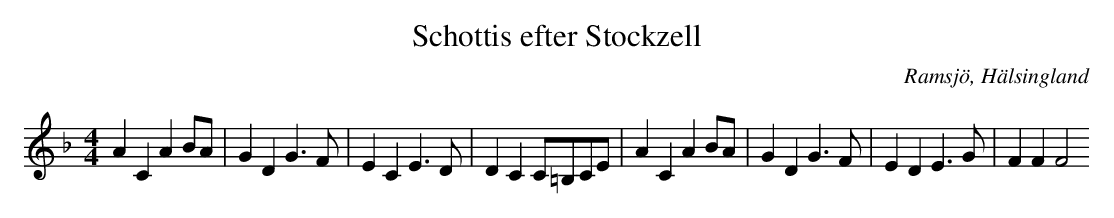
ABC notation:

X:1
T: Schottis efter Stockzell
O: Ramsjö, Hälsingland
M: 4/4
L: 1/8
K: F
A2 C2 A2 BA|G2 D2 G2>F2|E2 C2 E2>D2|D2 C2 C=B,CE|A2 C2 A2 BA|G2 D2 G2>F2|E2 D2 E2>G2|F2 F2 F4
